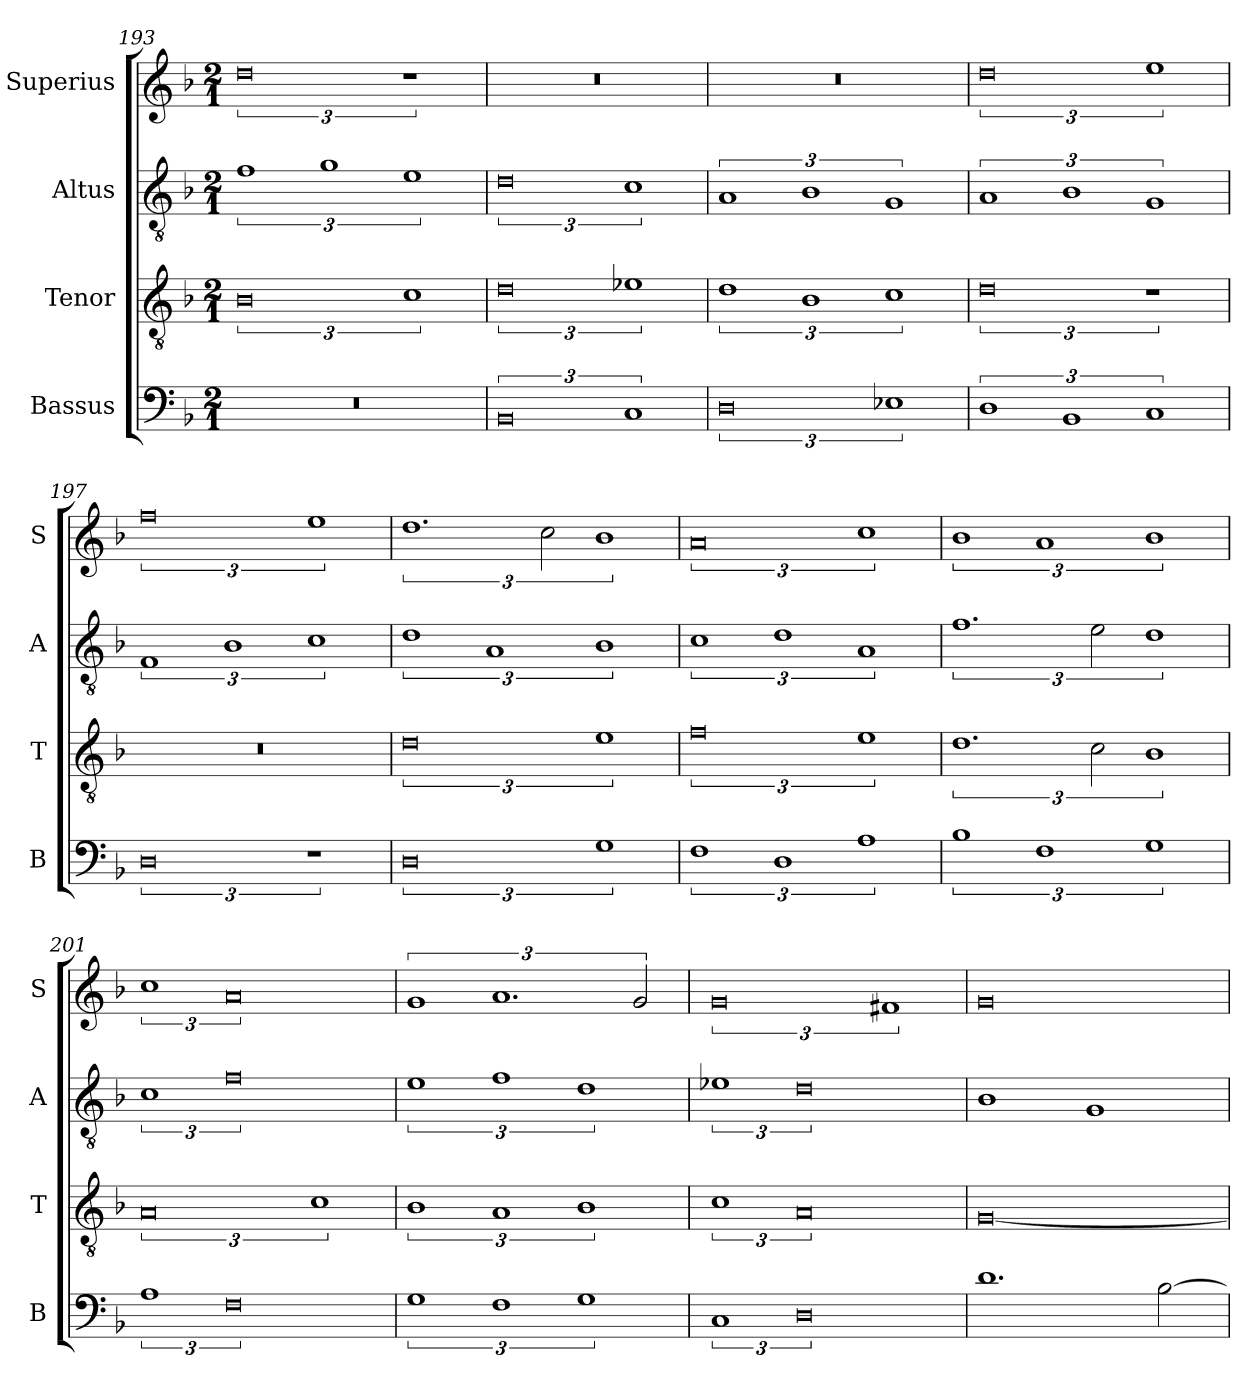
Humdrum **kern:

**kern	**kern	**kern	**kern
*part4	*part3	*part2	*part1
*staff4	*staff3	*staff2	*staff1
*I"Bassus	*I"Tenor	*I"Altus	*I"Superius
*I'B	*I'T	*I'A	*I'S
*clefF4	*clefGv2	*clefGv2	*clefG2
*k[b-]	*k[b-]	*k[b-]	*k[b-]
*M2/1	*M2/1	*M2/1	*M2/1
=193	=193	=193	=193
0r	3%4B-	3%2f	3%4dd
.	.	3%2g	.
.	3%2c	3%2e	3%2r
=194	=194	=194	=194
3%4BB-	3%4d	3%4d	0r
3%2C	3%2e-X	3%2c	.
=195	=195	=195	=195
3%4D	3%2d	3%2A	0r
.	3%2B-	3%2B-	.
3%2E-X	3%2c	3%2G	.
=196	=196	=196	=196
3%2D	3%4d	3%2A	3%4dd
3%2BB-	.	3%2B-	.
3%2C	3%2r	3%2G	3%2ee
=197	=197	=197	=197
3%4D	0r	3%2F	3%4ff
.	.	3%2B-	.
3%2r	.	3%2c	3%2ee
=198	=198	=198	=198
3%4D	3%4d	3%2d	3%2.dd
.	.	3%2A	.
.	.	.	3cc\
3%2G	3%2e	3%2B-	3%2b-
=199	=199	=199	=199
3%2F	3%4f	3%2c	3%4a
3%2D	.	3%2d	.
3%2A	3%2e	3%2A	3%2cc
=200	=200	=200	=200
3%2B-	3%2.d	3%2.f	3%2b-
3%2F	.	.	3%2a
.	3c\	3e\	.
3%2G	3%2B-	3%2d	3%2b-
=201	=201	=201	=201
3%2A	3%4A	3%2c	3%2cc
3%4F	.	3%4f	3%4a
.	3%2c	.	.
=202	=202	=202	=202
3%2G	3%2B-	3%2e	3%2g
3%2F	3%2A	3%2f	3%2.a
3%2G	3%2B-	3%2d	.
.	.	.	3g/
=203	=203	=203	=203
3%2C	3%2c	3%2e-X	3%4g\
3%4D	3%4A	3%4d	.
.	.	.	3%2f#X\
=204	=204	=204	=204
1.d	[0G	1B-	0g
.	.	1G	.
[2B-\	.	.	.
=	=	=	=
*-	*-	*-	*-
